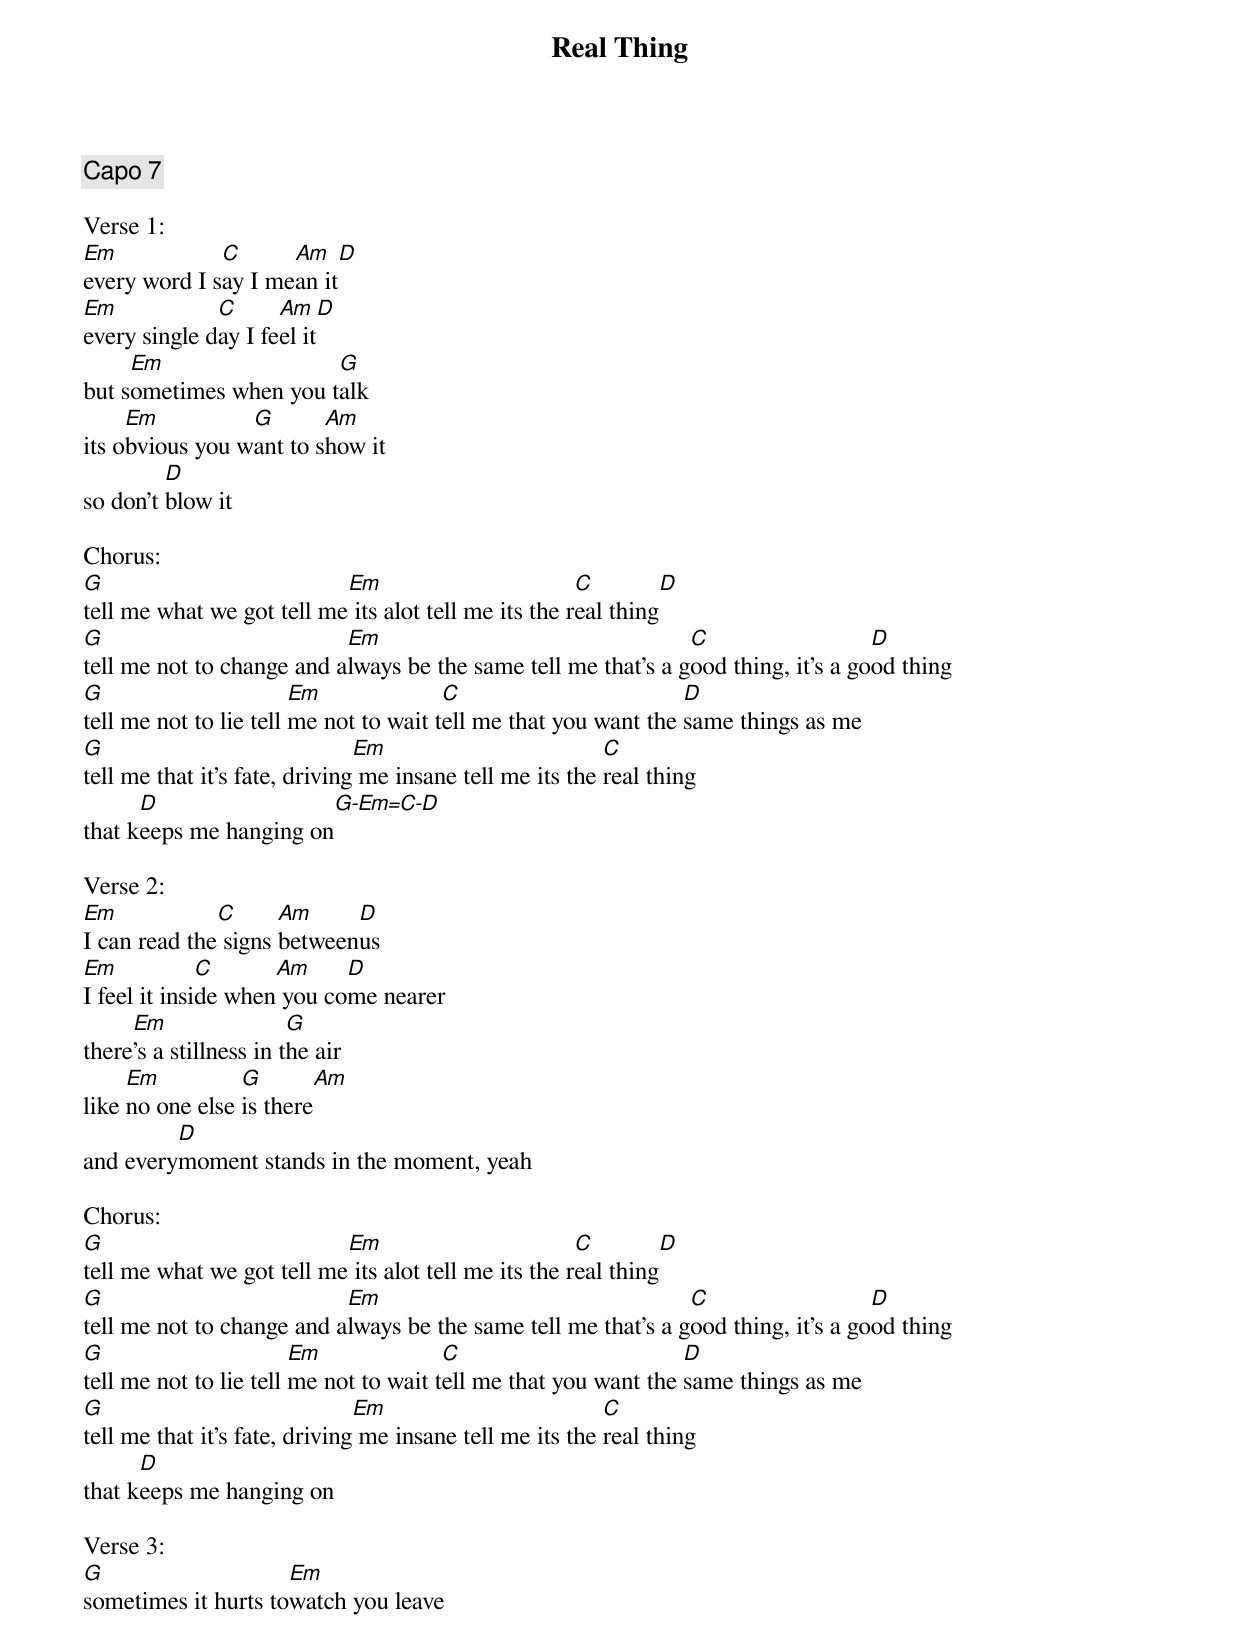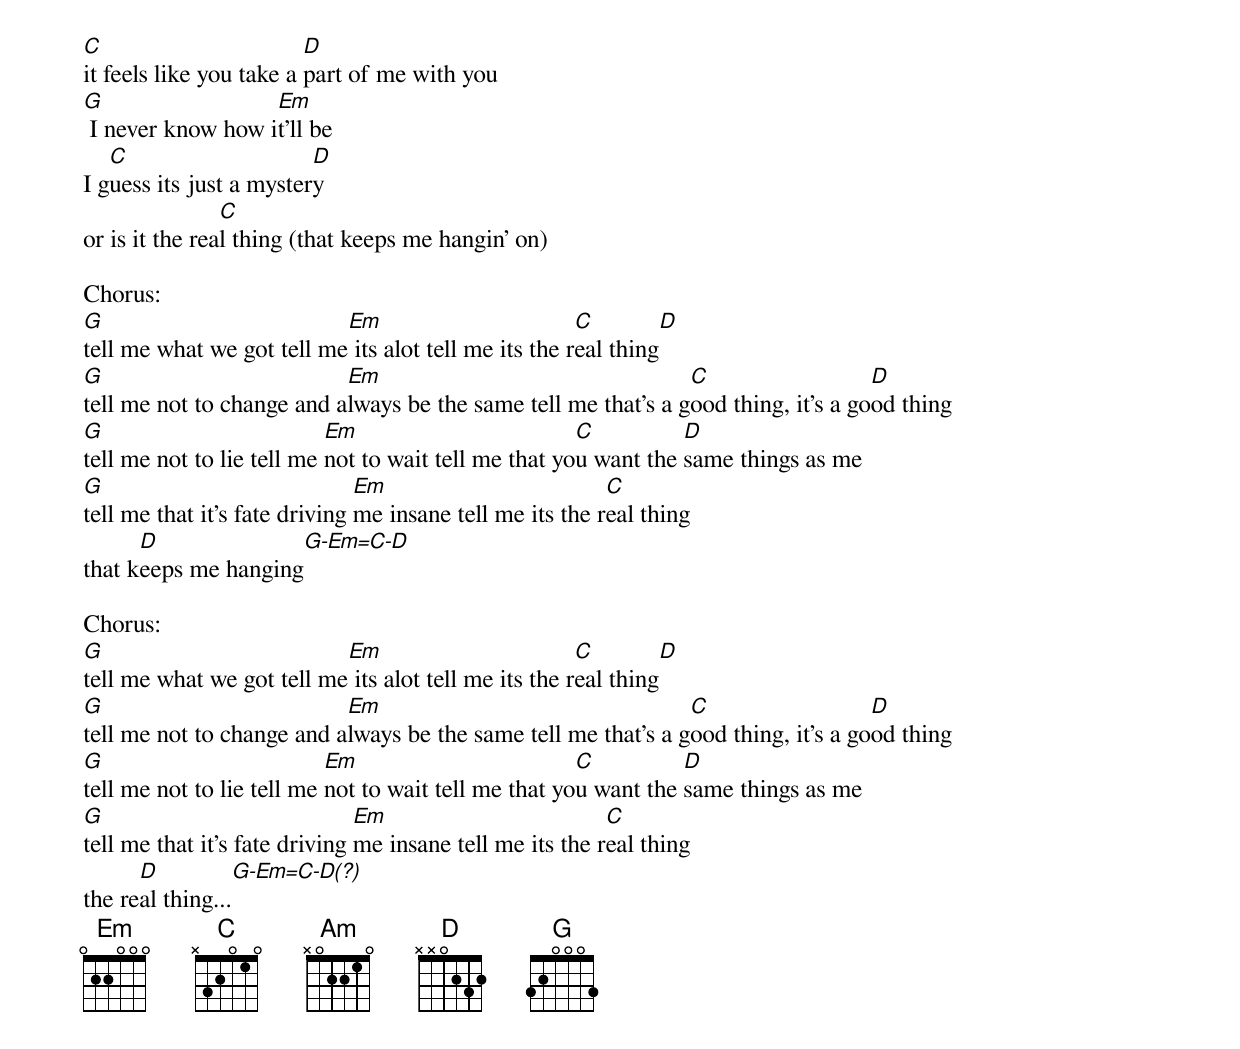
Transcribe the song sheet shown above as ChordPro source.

{title:Real Thing}
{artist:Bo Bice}
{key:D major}
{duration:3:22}
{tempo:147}
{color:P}

{comment: Capo 7}

Verse 1:
[Em]every word I s[C]ay I me[Am]an it[D]
[Em]every single d[C]ay I fe[Am]el it[D]
but s[Em]ometimes when you t[G]alk
its o[Em]bvious you w[G]ant to s[Am]how it
so don't [D]blow it

Chorus:
[G]tell me what we got tell me[Em] its alot tell me its the r[C]eal thing[D]
[G]tell me not to change and a[Em]lways be the same tell me that's a g[C]ood thing, it's a go[D]od thing
[G]tell me not to lie tell [Em]me not to wait t[C]ell me that you want the [D]same things as me
[G]tell me that it's fate, driving[Em] me insane tell me its the [C]real thing
that k[D]eeps me hanging on[G-Em=C-D]

Verse 2:
[Em]I can read the[C] signs [Am]between[D]us
[Em]I feel it insi[C]de when[Am] you co[D]me nearer
there[Em]'s a stillness in t[G]he air
like [Em]no one else [G]is there[Am]
and every[D]moment stands in the moment, yeah

Chorus:
[G]tell me what we got tell me[Em] its alot tell me its the r[C]eal thing[D]
[G]tell me not to change and a[Em]lways be the same tell me that's a g[C]ood thing, it's a go[D]od thing
[G]tell me not to lie tell [Em]me not to wait t[C]ell me that you want the [D]same things as me
[G]tell me that it's fate, driving[Em] me insane tell me its the [C]real thing
that k[D]eeps me hanging on

Verse 3:
[G]sometimes it hurts to[Em]watch you leave
[C]it feels like you take a [D]part of me with you
[G] I never know how i[Em]t'll be
I g[C]uess its just a myster[D]y
or is it the rea[C]l thing (that keeps me hangin' on)

Chorus:
[G]tell me what we got tell me[Em] its alot tell me its the r[C]eal thing[D]
[G]tell me not to change and a[Em]lways be the same tell me that's a g[C]ood thing, it's a go[D]od thing
[G]tell me not to lie tell me [Em]not to wait tell me that yo[C]u want the [D]same things as me
[G]tell me that it's fate driving [Em]me insane tell me its the r[C]eal thing
that k[D]eeps me hanging[G-Em=C-D]

Chorus:
[G]tell me what we got tell me[Em] its alot tell me its the r[C]eal thing[D]
[G]tell me not to change and a[Em]lways be the same tell me that's a g[C]ood thing, it's a go[D]od thing
[G]tell me not to lie tell me [Em]not to wait tell me that yo[C]u want the [D]same things as me
[G]tell me that it's fate driving [Em]me insane tell me its the r[C]eal thing
the re[D]al thing...[G-Em=C-D(?)]
